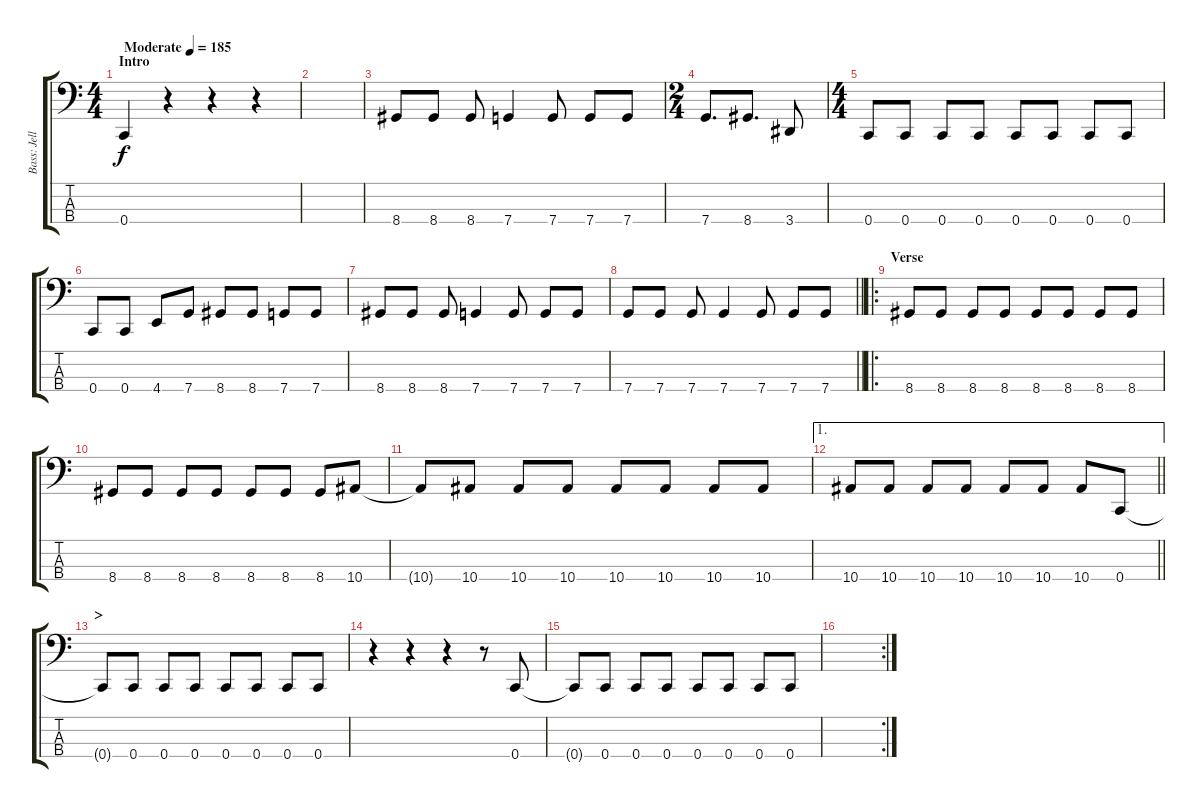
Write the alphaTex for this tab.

\track ("Bass: Jelle" "Bass: Jell") {instrument electricbasspick}
\staff {score tabs}
\tuning (F2 C2 G1 C1) {hide}
\ts (4 4)
\section ("" "Intro")
\tempo (185 "Moderate")
\clef f4
\ks c
0.4.4{dy f instrument electricbasspick} r.4 r.4 r.4 |
|
8.4.8 8.4.8 8.4.8 7.4.4 7.4.8 7.4.8 7.4.8 |
\ts (2 4)
7.4.8{d} 8.4.8{d} 3.4.8 |
\ts (4 4)
0.4.8 0.4.8 0.4.8 0.4.8 0.4.8 0.4.8 0.4.8 0.4.8 |
0.4.8 0.4.8 4.4.8 7.4.8 8.4.8 8.4.8 7.4.8 7.4.8 |
8.4.8 8.4.8 8.4.8 7.4.4 7.4.8 7.4.8 7.4.8 |
\barLineRight lightlight
7.4.8 7.4.8 7.4.8 7.4.4 7.4.8 7.4.8 7.4.8 |
\ro
\section ("" "Verse")
8.4.8 8.4.8 8.4.8 8.4.8 8.4.8 8.4.8 8.4.8 8.4.8 |
8.4.8 8.4.8 8.4.8 8.4.8 8.4.8 8.4.8 8.4.8 10.4.8 |
10.4{t}.8 10.4.8 10.4.8 10.4.8 10.4.8 10.4.8 10.4.8 10.4.8 |
\ae 1
\barLineRight lightlight
10.4.8 10.4.8 10.4.8 10.4.8 10.4.8 10.4.8 10.4.8 0.4.8 |
\section ("" ">")
0.4{t}.8 0.4.8 0.4.8 0.4.8 0.4.8 0.4.8 0.4.8 0.4.8 |
r.4 r.4 r.4 r.8 0.4.8 |
0.4{t}.8 0.4.8 0.4.8 0.4.8 0.4.8 0.4.8 0.4.8 0.4.8 |
\rc 2
